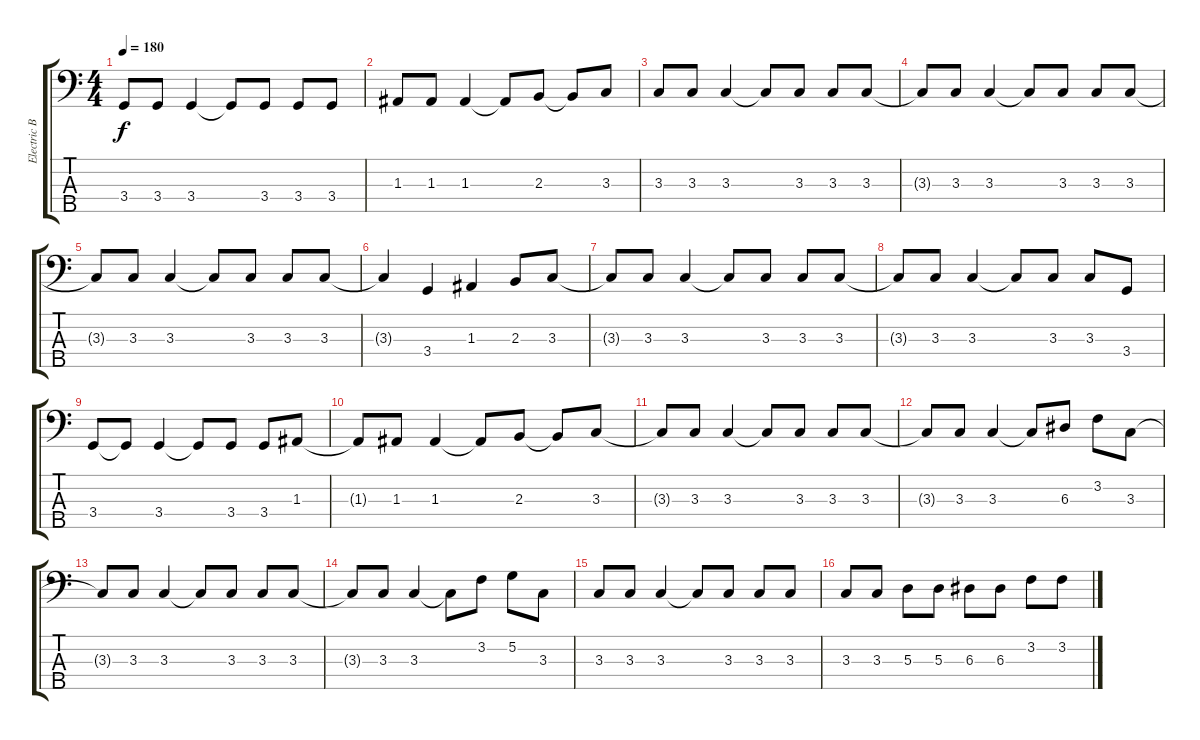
\track ("Electric Bass (Ellefson)" "Electric B") {instrument electricbassfinger}
\staff {score tabs}
\tuning (G2 D2 A1 E1 B0) {hide}
\ts (4 4)
\tempo 180
\clef f4
\ks c
3.4.8{dy f} 3.4.8 3.4.4 3.4{t}.8 3.4.8 3.4.8 3.4.8 |
1.3.8 1.3.8 1.3.4 1.3{t}.8 2.3.8 2.3{t}.8 3.3.8 |
3.3.8 3.3.8 3.3.4 3.3{t}.8 3.3.8 3.3.8 3.3.8 |
3.3{t}.8 3.3.8 3.3.4 3.3{t}.8 3.3.8 3.3.8 3.3.8 |
3.3{t}.8 3.3.8 3.3.4 3.3{t}.8 3.3.8 3.3.8 3.3.8 |
3.3{t}.4 3.4.4 1.3.4 2.3.8 3.3.8 |
3.3{t}.8 3.3.8 3.3.4 3.3{t}.8 3.3.8 3.3.8 3.3.8 |
3.3{t}.8 3.3.8 3.3.4 3.3{t}.8 3.3.8 3.3.8 3.4.8 |
3.4.8 3.4{t}.8 3.4.4 3.4{t}.8 3.4.8 3.4.8 1.3.8 |
1.3{t}.8 1.3.8 1.3.4 1.3{t}.8 2.3.8 2.3{t}.8 3.3.8 |
3.3{t}.8 3.3.8 3.3.4 3.3{t}.8 3.3.8 3.3.8 3.3.8 |
3.3{t}.8 3.3.8 3.3.4 3.3{t}.8 6.3.8 3.2.8 3.3.8 |
3.3{t}.8 3.3.8 3.3.4 3.3{t}.8 3.3.8 3.3.8 3.3.8 |
3.3{t}.8 3.3.8 3.3.4 3.3{t}.8 3.2.8 5.2.8 3.3.8 |
3.3.8 3.3.8 3.3.4 3.3{t}.8 3.3.8 3.3.8 3.3.8 |
3.3.8 3.3.8 5.3.8 5.3.8 6.3.8 6.3.8 3.2.8 3.2.8
